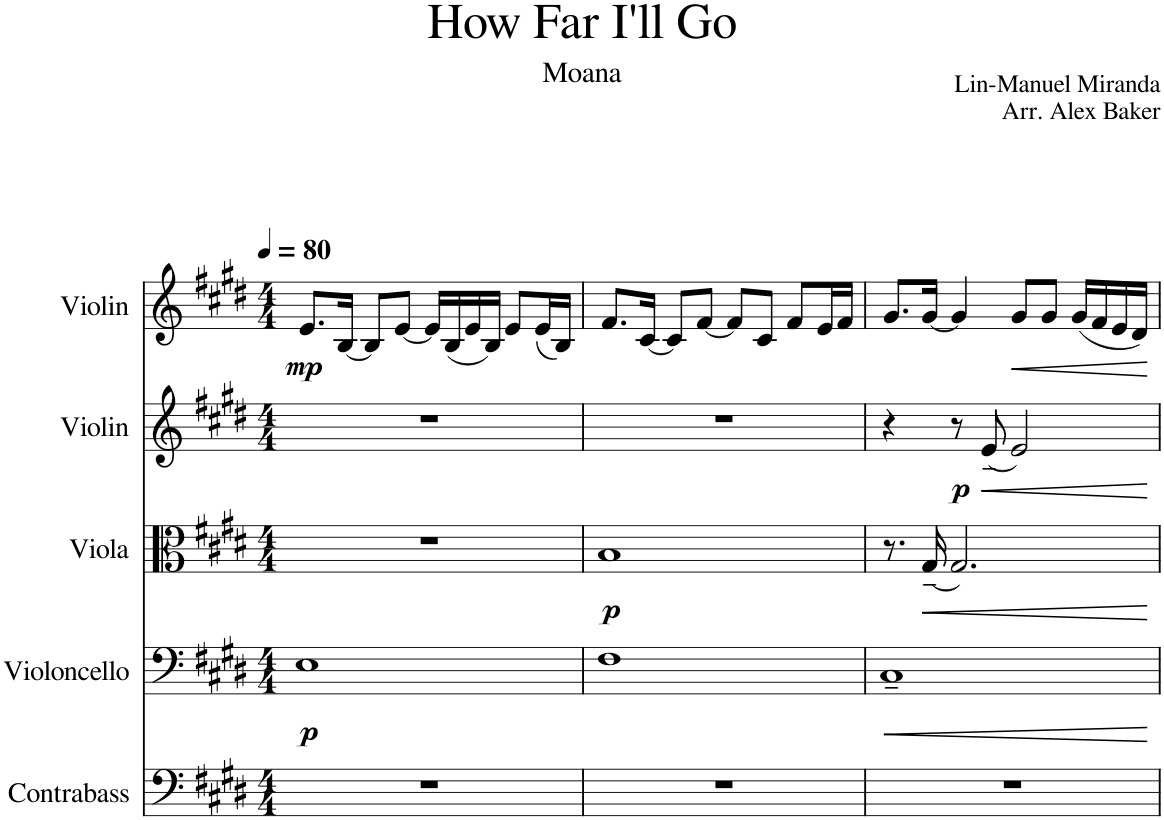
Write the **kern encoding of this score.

**kern	**kern	**dynam	**kern	**dynam	**kern	**dynam	**kern	**dynam
*part5	*part4	*part4	*part3	*part3	*part2	*part2	*part1	*part1
*staff5	*staff4	*staff4	*staff3	*staff3	*staff2	*staff2	*staff1	*staff1
*I"Contrabass	*I"Violoncello	*	*I"Viola	*	*I"Violin	*	*I"Violin	*
*I'Cb.	*I'Vc.	*	*I'Vla.	*	*I'Vln.	*	*I'Vln.	*
*clefF4	*clefF4	*	*clefC3	*	*clefG2	*	*clefG2	*
*Trd7c12	*	*	*	*	*	*	*	*
*k[f#c#g#d#]	*k[f#c#g#d#]	*	*k[f#c#g#d#]	*	*k[f#c#g#d#]	*	*k[f#c#g#d#]	*
*M4/4	*M4/4	*	*M4/4	*	*M4/4	*	*M4/4	*
*MM80	*MM80	*	*MM80	*	*MM80	*	*MM80	*
=1	=1	=1	=1	=1	=1	=1	=1	=1
!	!	!LO:DY:b	!	!	!	!	!	!LO:DY:b
1r	1E	p	1r	.	1r	.	8.e/L	mp
.	.	.	.	.	.	.	[16B/Jk	.
.	.	.	.	.	.	.	8B/L]	.
.	.	.	.	.	.	.	[8e/J	.
.	.	.	.	.	.	.	16e/LL]	.
.	.	.	.	.	.	.	(16B/	.
.	.	.	.	.	.	.	16e/	.
.	.	.	.	.	.	.	16B/JJ)	.
.	.	.	.	.	.	.	8e/L	.
.	.	.	.	.	.	.	(16e/L	.
.	.	.	.	.	.	.	16B/JJ)	.
=2	=2	=2	=2	=2	=2	=2	=2	=2
!	!	!	!	!LO:DY:b	!	!	!	!
1r	1F#	.	1B	p	1r	.	8.f#/L	.
.	.	.	.	.	.	.	[16c#/Jk	.
.	.	.	.	.	.	.	8c#/L]	.
.	.	.	.	.	.	.	[8f#/J	.
.	.	.	.	.	.	.	8f#/L]	.
.	.	.	.	.	.	.	8c#/J	.
.	.	.	.	.	.	.	8f#/L	.
.	.	.	.	.	.	.	16e/L	.
.	.	.	.	.	.	.	16f#/JJ	.
=3	=3	=3	=3	=3	=3	=3	=3	=3
!	!	!LO:HP:b	!	!	!	!	!	!
1r	1C#~	<	8.r	.	4r	.	8.g#/L	.
!	!	!	!	!LO:HP:b	!	!	!	!
.	.	.	[16G#~/	<	.	.	[16g#/Jk	.
!	!	!	!	!	!	!LO:DY:b	!	!
.	.	.	2.G#/]	.	8r	p	4g#/]	.
!	!	!	!	!	!	!LO:HP:b	!	!
.	.	.	.	.	[8e~/	<	.	.
!	!	!	!	!	!	!	!	!LO:HP:b
.	.	.	.	.	2e/]	.	8g#/L	<
.	.	.	.	.	.	.	8g#/J	.
.	.	.	.	.	.	.	(16g#/LL	.
.	.	.	.	.	.	.	16f#/	.
.	.	.	.	.	.	.	16e/	.
.	.	.	.	.	.	.	16d#/JJ)	.
.	.	[	.	[	.	[	.	[
=	=	=	=	=	=	=	=	=
*-	*-	*-	*-	*-	*-	*-	*-	*-
